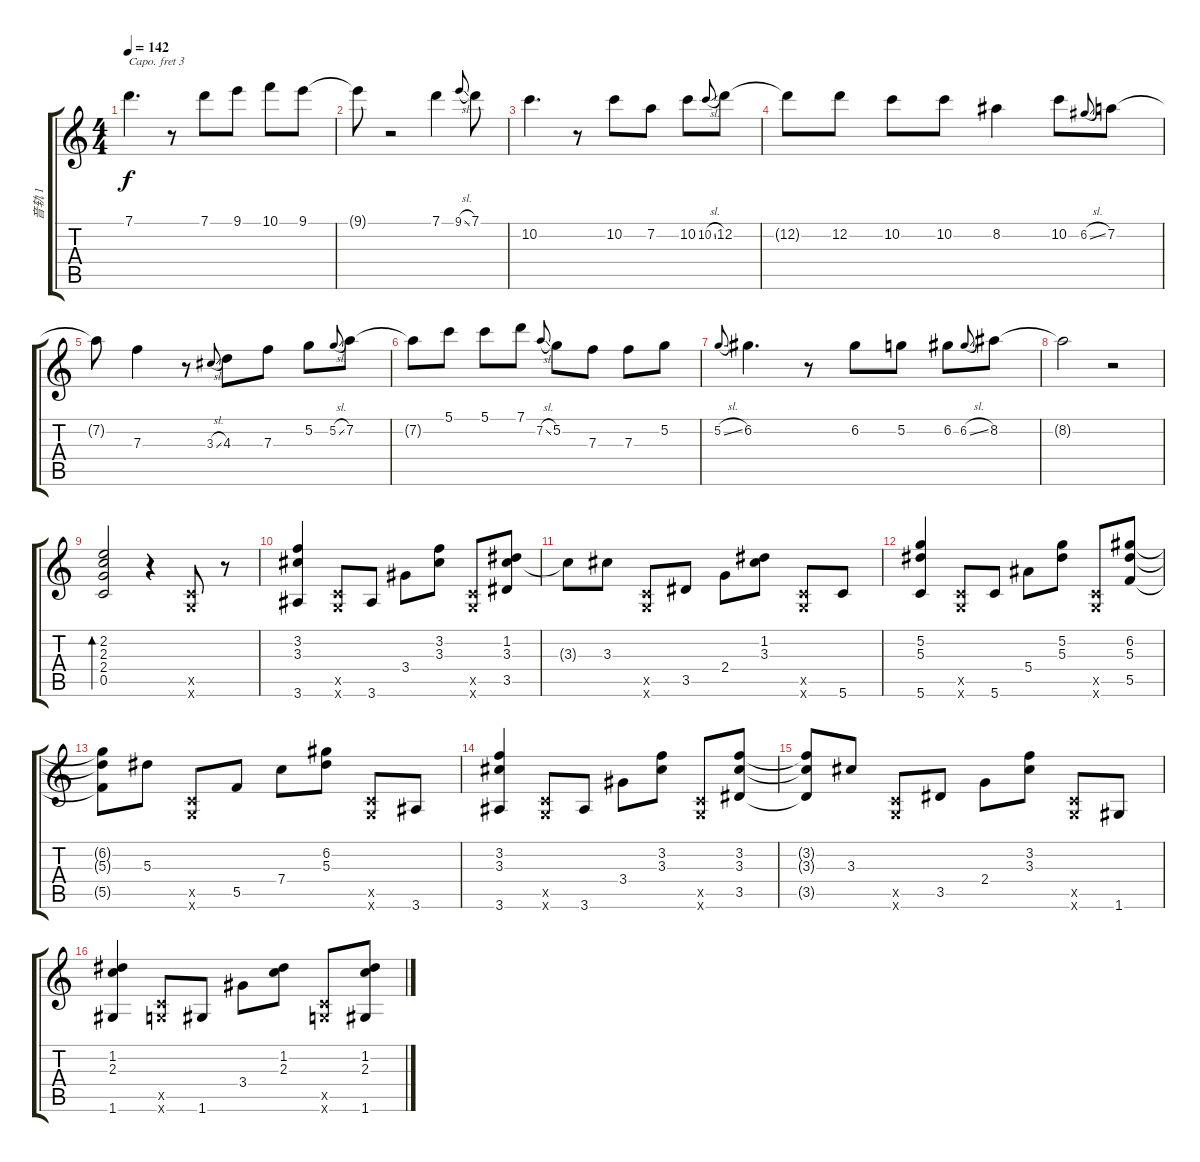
\track ("音轨 1" "音轨 1") {instrument acousticguitarsteel}
\staff {score tabs}
\capo 3
\tuning (E4 B3 G3 D3 A2 E2) {hide}
\ts (4 4)
\tempo 142
\clef g2
\ks c
7.1.4{d dy f} r.8 7.1.8 9.1.8 10.1.8 9.1.8 |
9.1{t}.8 r.2 7.1.4 9.1{sl}.8{gr onbeat} 7.1.8 |
10.2.4{d} r.8 10.2.8 7.2.8 10.2.8 10.2{sl}.8{gr onbeat} 12.2.8 |
12.2{t}.8 12.2.8 10.2.8 10.2.8 8.2.4 10.2.8 6.2{sl}.8{gr onbeat} 7.2.8 |
7.2{t}.8 7.3.4 r.8 3.3{sl}.8{gr onbeat} 4.3.8 7.3.8 5.2.8 5.2{sl}.8{gr onbeat} 7.2.8 |
7.2{t}.8 5.1.8 5.1.8 7.1.8 7.2{sl}.8{gr onbeat} 5.2.8 7.3.8 7.3.8 5.2.8 |
5.2{sl}.8{gr onbeat} 6.2.4{d} r.8 6.2.8 5.2.8 6.2.8 6.2{sl}.8{gr onbeat} 8.2.8 |
8.2{t}.2 r.2 |
(2.2 2.3 2.4 0.5).2{bd 120} r.4 (0.5{x} 0.6{x}).8 r.8 |
(3.2 3.3 3.6).4 (0.5{x} 0.6{x}).8 3.6.8 3.4.8 (3.2 3.3).8 (0.5{x} 0.6{x}).8 (1.2 3.3 3.5).8 |
3.3{t}.8 3.3.8 (0.5{x} 0.6{x}).8 3.5.8 2.4.8 (1.2 3.3).8 (0.5{x} 0.6{x}).8 5.6.8 |
(5.2 5.3 5.6).4 (0.5{x} 0.6{x}).8 5.6.8 5.4.8 (5.2 5.3).8 (0.5{x} 0.6{x}).8 (6.2 5.3 5.5).8 |
(6.2{t} 5.3{t} 5.5{t}).8 5.3.8 (0.5{x} 0.6{x}).8 5.5.8 7.4.8 (6.2 5.3).8 (0.5{x} 0.6{x}).8 3.6.8 |
(3.2 3.3 3.6).4 (0.5{x} 0.6{x}).8 3.6.8 3.4.8 (3.2 3.3).8 (0.5{x} 0.6{x}).8 (3.2 3.3 3.5).8 |
(3.2{t} 3.3{t} 3.5{t}).8 3.3.8 (0.5{x} 0.6{x}).8 3.5.8 2.4.8 (3.2 3.3).8 (0.5{x} 0.6{x}).8 1.6.8 |
(1.2 2.3 1.6).4 (0.5{x} 0.6{x}).8 1.6.8 3.4.8 (1.2 2.3).8 (0.5{x} 0.6{x}).8 (1.2 2.3 1.6).8
